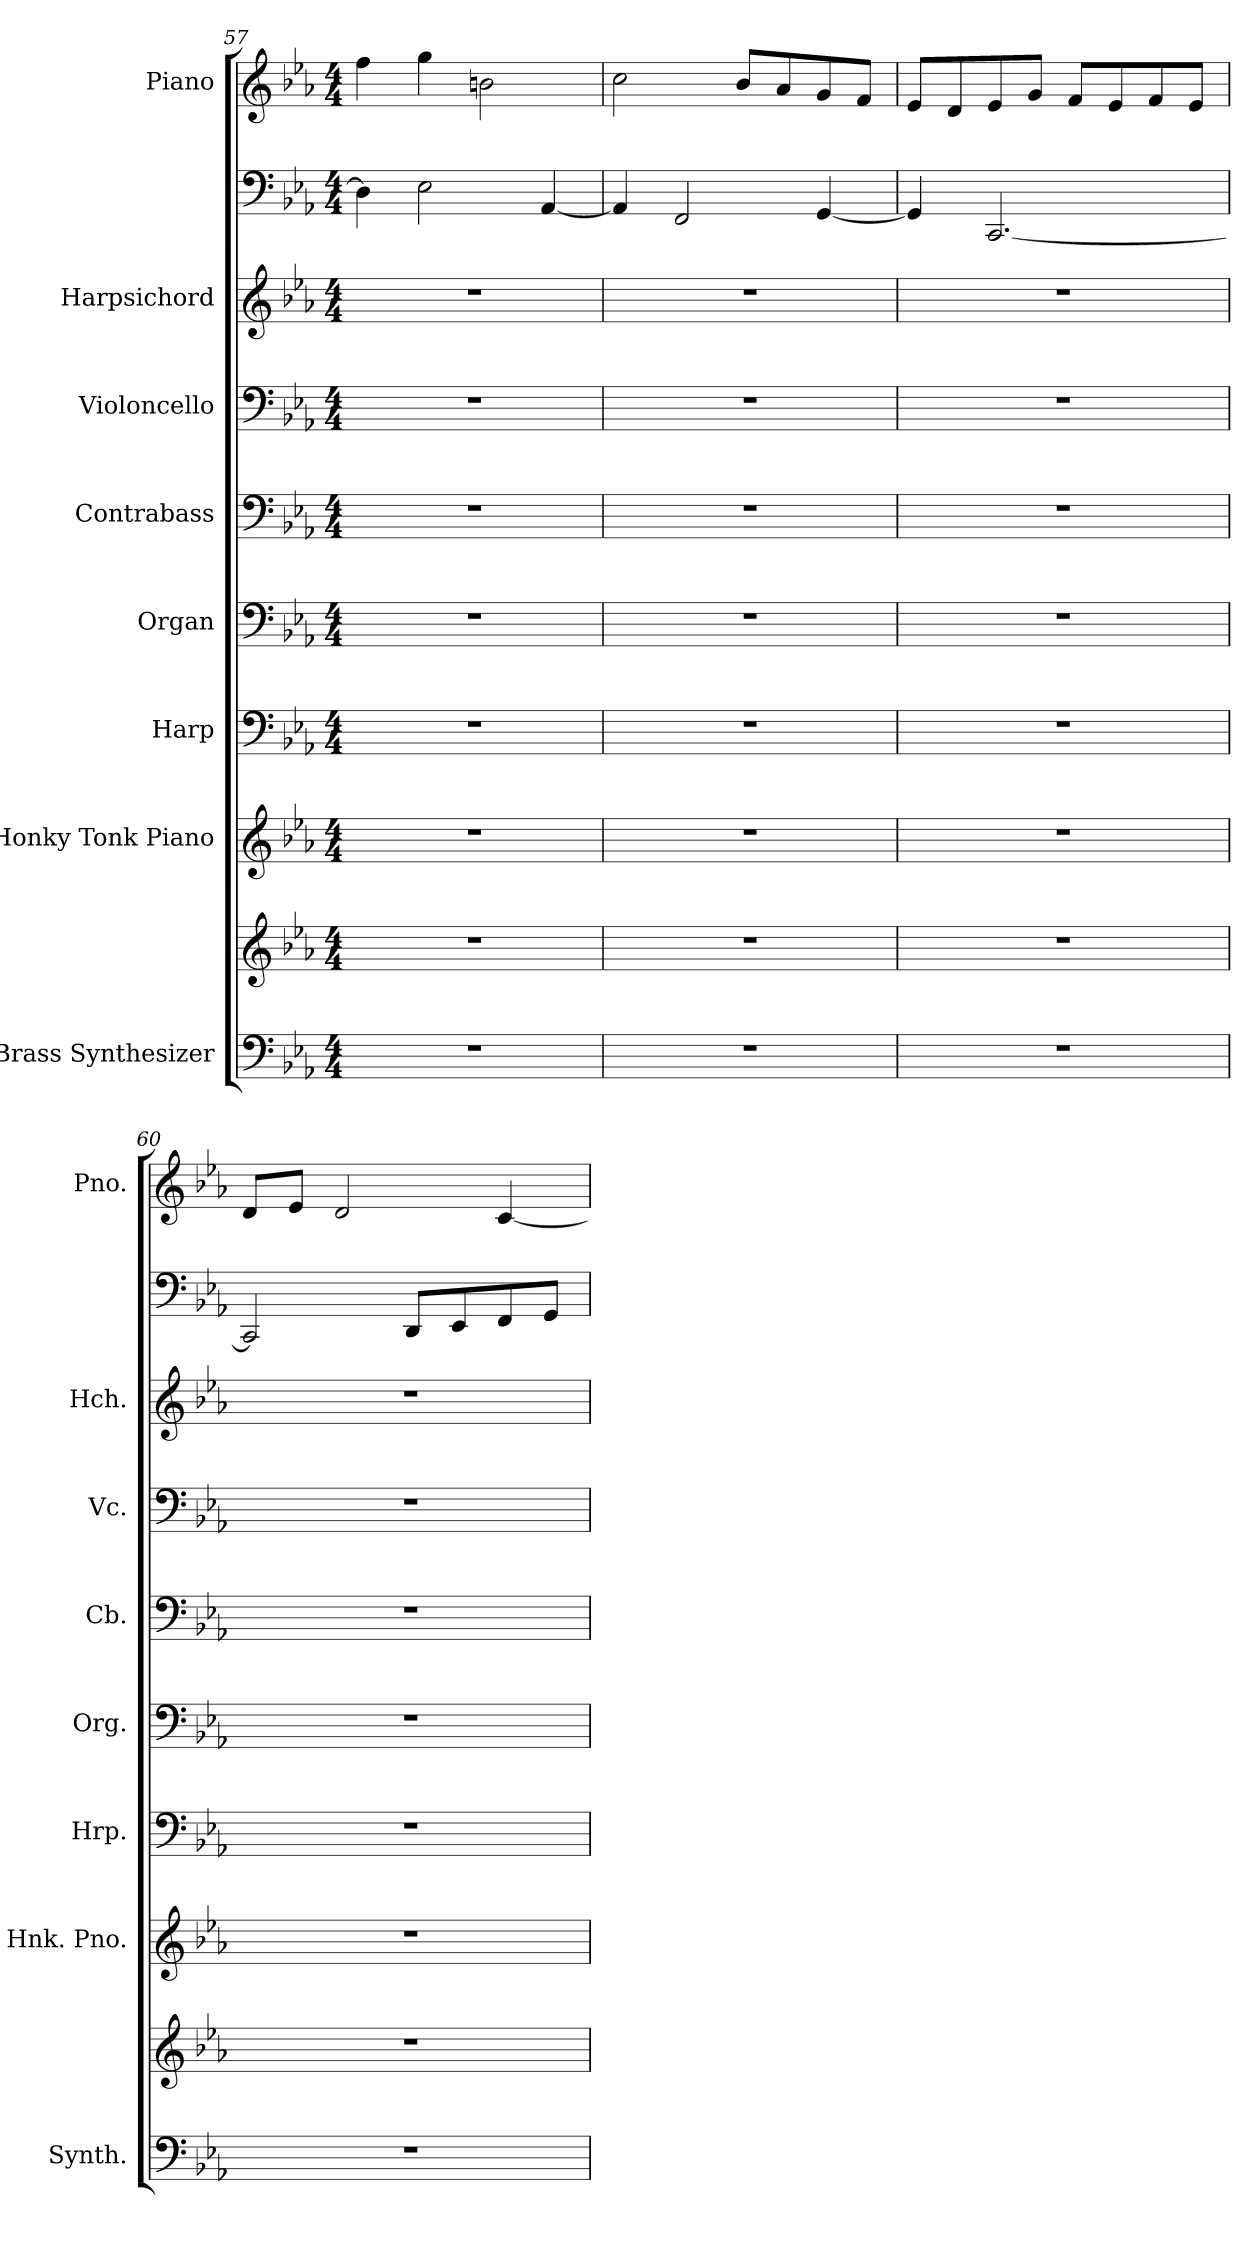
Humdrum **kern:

**kern	**kern	**kern	**kern	**kern	**kern	**kern	**kern	**kern	**kern
*part8	*part8	*part7	*part6	*part5	*part4	*part3	*part2	*part2	*part1
*staff10	*staff9	*staff8	*staff7	*staff6	*staff5	*staff4	*staff3	*staff2	*staff1
*I"Brass Synthesizer	*	*I"Honky Tonk Piano	*I"Harp	*I"Organ	*I"Contrabass	*I"Violoncello	*I"Harpsichord	*	*I"Piano
*I'Synth.	*	*I'Hnk. Pno.	*I'Hrp.	*I'Org.	*I'Cb.	*I'Vc.	*I'Hch.	*	*I'Pno.
*clefF4	*clefG2	*clefG2	*clefF4	*clefF4	*clefF4	*clefF4	*clefG2	*clefF4	*clefG2
*	*	*	*	*	*ITrd7c12	*	*	*	*
*k[b-e-a-]	*k[b-e-a-]	*k[b-e-a-]	*k[b-e-a-]	*k[b-e-a-]	*k[b-e-a-]	*k[b-e-a-]	*k[b-e-a-]	*k[b-e-a-]	*k[b-e-a-]
*M4/4	*M4/4	*M4/4	*M4/4	*M4/4	*M4/4	*M4/4	*M4/4	*M4/4	*M4/4
=57	=57	=57	=57	=57	=57	=57	=57	=57	=57
1r	1r	1r	1r	1r	1r	1r	1r	4D\]	4ff\
.	.	.	.	.	.	.	.	2E-\	4gg\
.	.	.	.	.	.	.	.	.	2bn\
.	.	.	.	.	.	.	.	[4AA-/	.
=58	=58	=58	=58	=58	=58	=58	=58	=58	=58
1r	1r	1r	1r	1r	1r	1r	1r	4AA-/]	2cc\
.	.	.	.	.	.	.	.	2FF/	.
.	.	.	.	.	.	.	.	.	8b-/L
.	.	.	.	.	.	.	.	.	8a-/
.	.	.	.	.	.	.	.	[4GG/	8g/
.	.	.	.	.	.	.	.	.	8f/J
=59	=59	=59	=59	=59	=59	=59	=59	=59	=59
1r	1r	1r	1r	1r	1r	1r	1r	4GG/]	8e-/L
.	.	.	.	.	.	.	.	.	8d/
.	.	.	.	.	.	.	.	[2.CC/	8e-/
.	.	.	.	.	.	.	.	.	8g/J
.	.	.	.	.	.	.	.	.	8f/L
.	.	.	.	.	.	.	.	.	8e-/
.	.	.	.	.	.	.	.	.	8f/
.	.	.	.	.	.	.	.	.	8e-/J
!!LO:PB:g=z
=60	=60	=60	=60	=60	=60	=60	=60	=60	=60
1r	1r	1r	1r	1r	1r	1r	1r	2CC/]	8d/L
.	.	.	.	.	.	.	.	.	8e-/J
.	.	.	.	.	.	.	.	.	2d/
.	.	.	.	.	.	.	.	8DD/L	.
.	.	.	.	.	.	.	.	8EE-/	.
.	.	.	.	.	.	.	.	8FF/	[4c/
.	.	.	.	.	.	.	.	8GG/J	.
=	=	=	=	=	=	=	=	=	=
*-	*-	*-	*-	*-	*-	*-	*-	*-	*-
